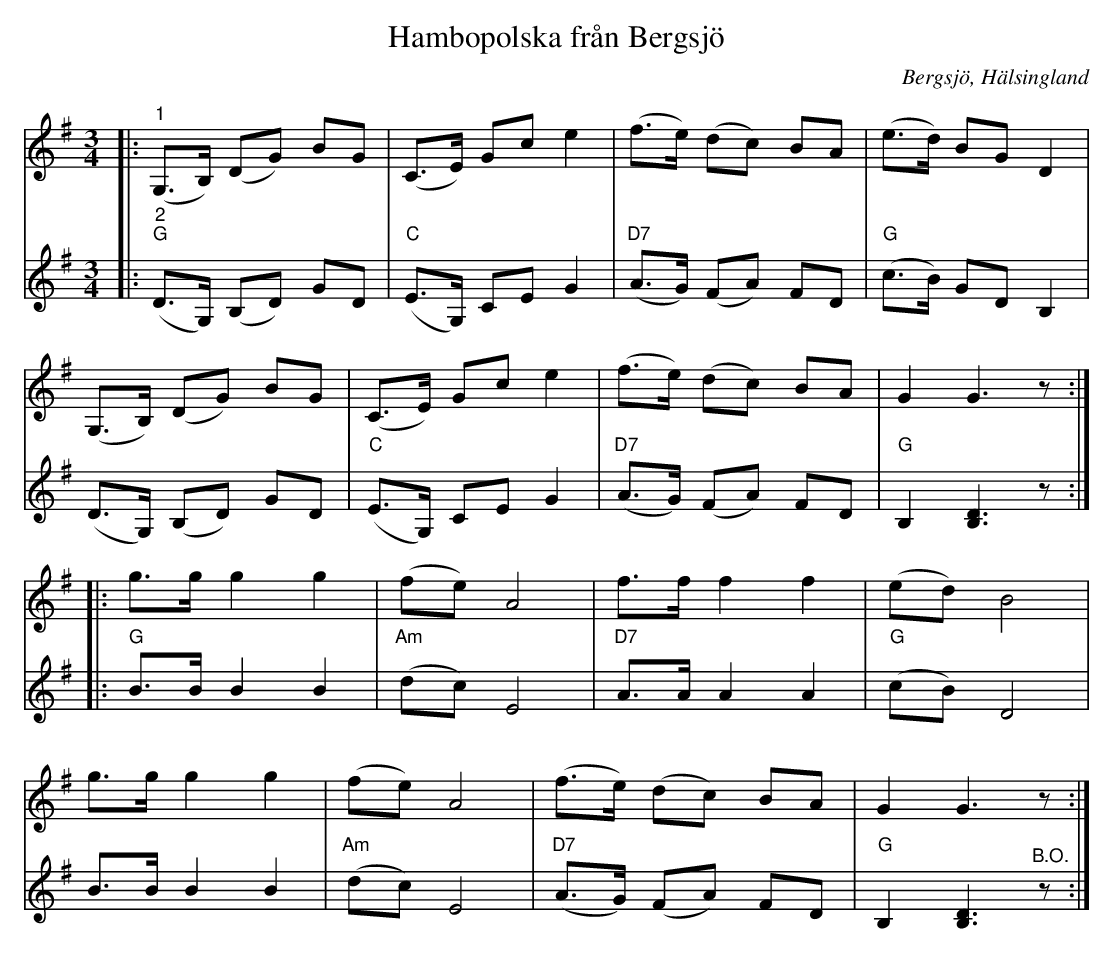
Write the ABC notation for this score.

X:1
T:Hambopolska från Bergsjö
O:Bergsjö, Hälsingland
L:1/8
M:3/4
K:G
V:1
|:"^1" (G,>B,) (DG) BG | (C>E) Gc e2 | (f>e) (dc) BA | (e>d) BG D2 |
 (G,>B,) (DG) BG | (C>E) Gc e2 | (f>e) (dc) BA | G2 G3 z ::
 g>g g2 g2 | (fe) A4 | f>f f2 f2 | (ed) B4 |
 g>g g2 g2 | (fe) A4 | (f>e) (dc) BA | G2 G3 z :|
V:2
|:"^2""G" (D>G,) (B,D) GD |"C" (E>G,) CE G2 |"D7" (A>G) (FA) FD |"G" (c>B) GD B,2 |
(D>G,) (B,D) GD |"C" (E>G,) CE G2 |"D7" (A>G) (FA) FD |"G" B,2 [B,D]3 z ::
"G" B>B B2 B2 | "Am" (dc) E4 |"D7" A>A A2 A2 |"G" (cB) D4 |
B>B B2 B2 |"Am" (dc) E4 |"D7" (A>G) (FA) FD | "G" B,2 [B,D]3"^B.O." z :|
